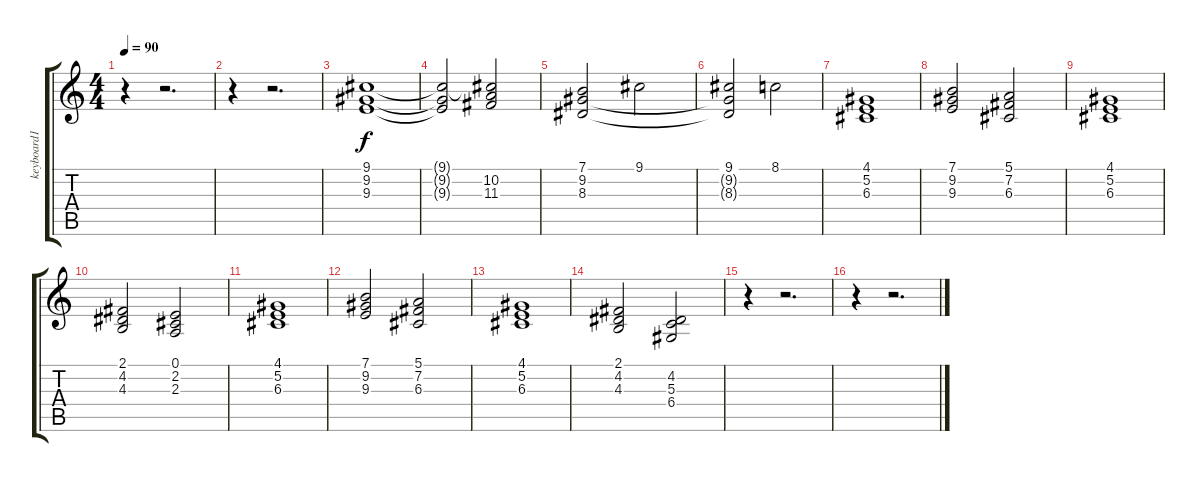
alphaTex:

\track ("keyboard1" "keyboard1") {instrument choiraahs}
\staff {score tabs}
\tuning (E4 B3 G3 D3 A2 E2) {hide}
\ts (4 4)
\tempo 90
\clef g2
\ks c
r.4{dy f} r.2{d} |
r.4 r.2{d} |
(9.1 9.2 9.3).1 |
(9.1{t} 9.2{t} 9.3{t}).2 (9.1{t} 10.2 11.3).2 |
(7.1 9.2 8.3).2 9.1.2 |
(9.1 9.2{t} 8.3{t}).2 8.1.2 |
(4.1 5.2 6.3).1 |
(7.1 9.2 9.3).2 (5.1 7.2 6.3).2 |
(4.1 5.2 6.3).1 |
(2.1 4.2 4.3).2 (0.1 2.2 2.3).2 |
(4.1 5.2 6.3).1 |
(7.1 9.2 9.3).2 (5.1 7.2 6.3).2 |
(4.1 5.2 6.3).1 |
(2.1 4.2 4.3).2 (4.2 5.3 6.4).2 |
r.4 r.2{d} |
r.4 r.2{d}
